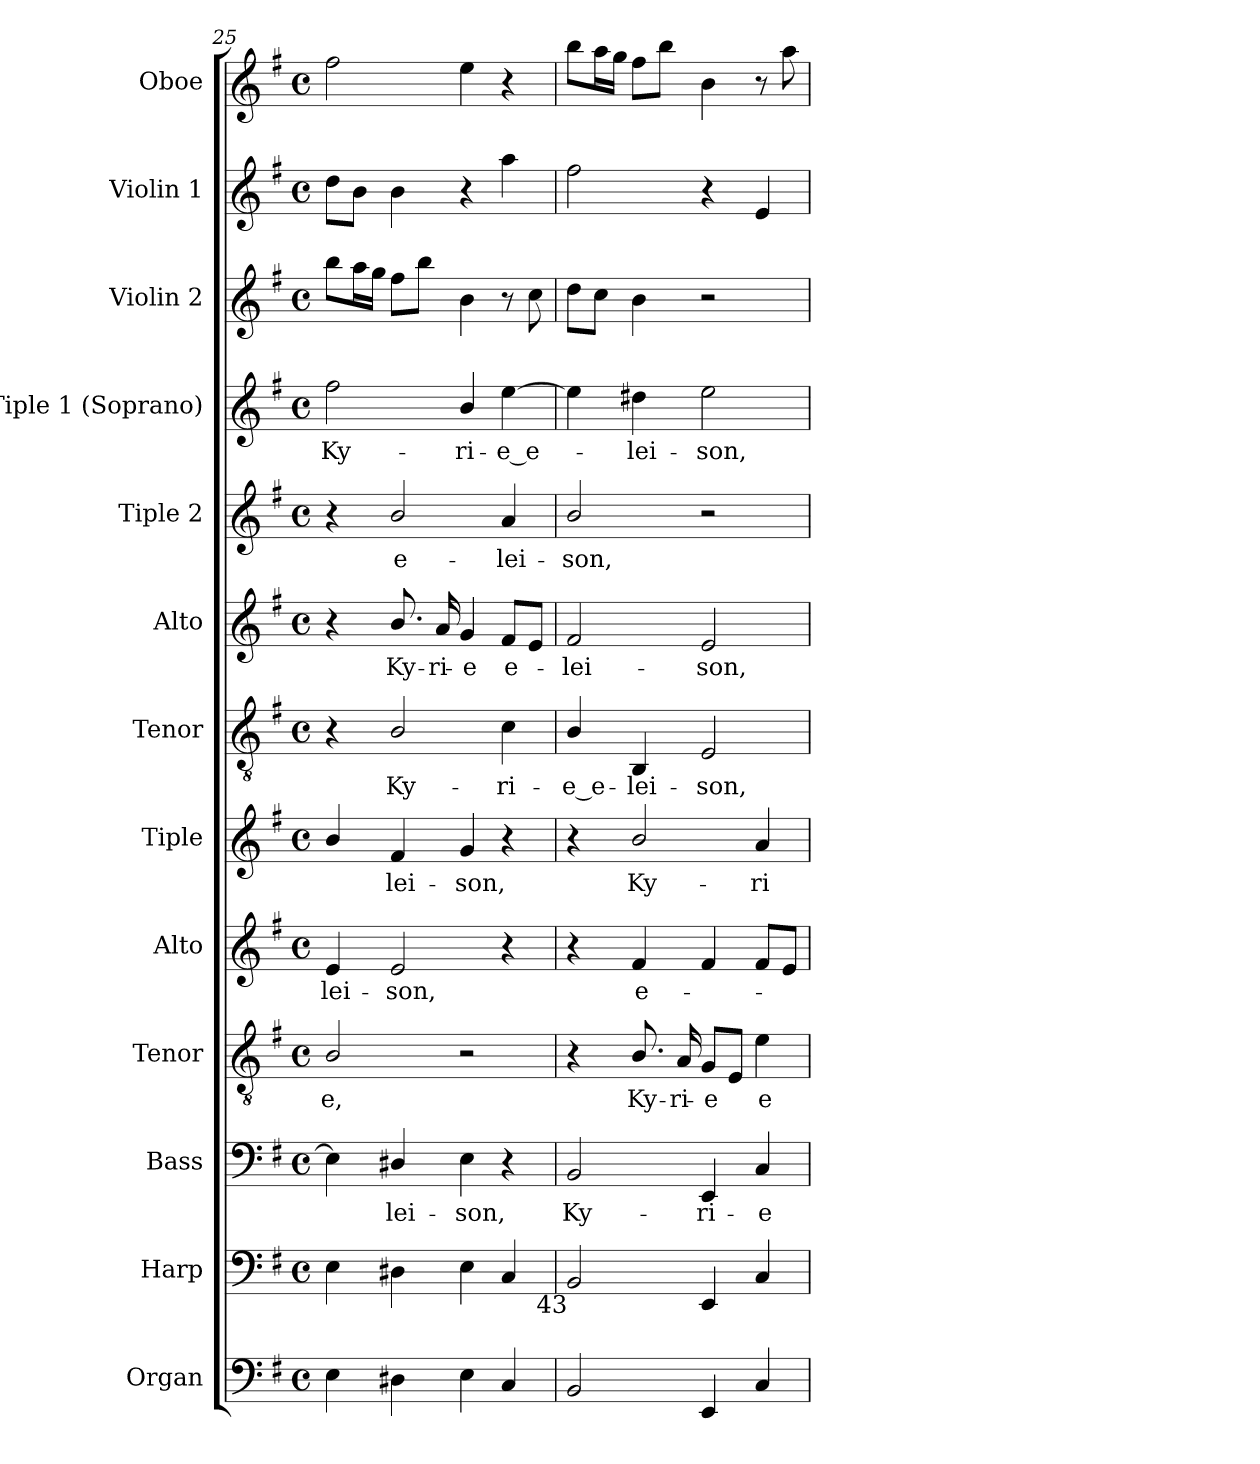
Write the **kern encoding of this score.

**kern	**kern	**kern	**text	**kern	**text	**kern	**text	**kern	**text	**kern	**text	**kern	**text	**kern	**text	**kern	**text	**kern	**kern	**kern
*part13	*part12	*part11	*part11	*part10	*part10	*part9	*part9	*part8	*part8	*part7	*part7	*part6	*part6	*part5	*part5	*part4	*part4	*part3	*part2	*part1
*staff13	*staff12	*staff11	*staff11	*staff10	*staff10	*staff9	*staff9	*staff8	*staff8	*staff7	*staff7	*staff6	*staff6	*staff5	*staff5	*staff4	*staff4	*staff3	*staff2	*staff1
*I"Organ	*I"Harp	*I"Bass	*	*I"Tenor	*	*I"Alto	*	*I"Tiple	*	*I"Tenor	*	*I"Alto	*	*I"Tiple 2	*	*I"Tiple 1 (Soprano)	*	*I"Violin 2	*I"Violin 1	*I"Oboe
*I'Org.	*I'Hp.	*I'B.	*	*I'T.	*	*I'A.	*	*	*	*I'T.	*	*I'A.	*	*	*	*I'S1.	*	*I'Vln. 2	*I'Vln. 1	*I'Ob.
!!LO:PB:g=z
*clefF4	*clefF4	*clefF4	*	*clefGv2	*	*clefG2	*	*clefG2	*	*clefGv2	*	*clefG2	*	*clefG2	*	*clefG2	*	*clefG2	*clefG2	*clefG2
*	*	*	*	*ITrd7c12	*	*	*	*	*	*ITrd7c12	*	*	*	*	*	*	*	*	*	*
*k[f#]	*k[f#]	*k[f#]	*	*k[f#]	*	*k[f#]	*	*k[f#]	*	*k[f#]	*	*k[f#]	*	*k[f#]	*	*k[f#]	*	*k[f#]	*k[f#]	*k[f#]
*G:	*G:	*G:	*	*G:	*	*G:	*	*G:	*	*G:	*	*G:	*	*G:	*	*G:	*	*G:	*G:	*G:
*M4/4	*M4/4	*M4/4	*	*M4/4	*	*M4/4	*	*M4/4	*	*M4/4	*	*M4/4	*	*M4/4	*	*M4/4	*	*M4/4	*M4/4	*M4/4
*met(c)	*met(c)	*met(c)	*	*met(c)	*	*met(c)	*	*met(c)	*	*met(c)	*	*met(c)	*	*met(c)	*	*met(c)	*	*met(c)	*met(c)	*met(c)
=25	=25	=25	=25	=25	=25	=25	=25	=25	=25	=25	=25	=25	=25	=25	=25	=25	=25	=25	=25	=25
!	!	!	!	!	!LO:LY:b:color=#000000	!	!	!	!	!	!	!	!	!	!	!	!	!	!	!
!	!	!	!	!	!	!	!LO:LY:b:color=#000000	!	!	!	!	!	!	!	!	!	!	!	!	!
!	!	!	!	!	!	!	!	!	!	!	!	!	!	!	!	!	!LO:LY:b:color=#000000	!	!	!
4Ei\	4Ei\	4Ei\]	.	2BBi/	-e,	4ei/	-lei-	4bi/	.	4r	.	4r	.	4r	.	2ff#i\	Ky-	8bbi\L	8ddi\L	2ff#i\
.	.	.	.	.	.	.	.	.	.	.	.	.	.	.	.	.	.	16aai\L	8bi\J	.
.	.	.	.	.	.	.	.	.	.	.	.	.	.	.	.	.	.	16ggi\JJ	.	.
!	!	!	!LO:LY:b:color=#000000	!	!	!	!	!	!	!	!	!	!	!	!	!	!	!	!	!
!	!	!	!	!	!	!	!LO:LY:b:color=#000000	!	!	!	!	!	!	!	!	!	!	!	!	!
!	!	!	!	!	!	!	!	!	!LO:LY:b:color=#000000	!	!	!	!	!	!	!	!	!	!	!
!	!	!	!	!	!	!	!	!	!	!	!LO:LY:b:color=#000000	!	!	!	!	!	!	!	!	!
!	!	!	!	!	!	!	!	!	!	!	!	!	!LO:LY:b:color=#000000	!	!	!	!	!	!	!
!	!	!	!	!	!	!	!	!	!	!	!	!	!	!	!LO:LY:b:color=#000000	!	!	!	!	!
4D#Xi\	4D#Xi\	4D#Xi/	-lei-	.	.	2ei/	-son,	4f#i/	-lei-	2BBi/	Ky-	8.bi/	Ky-	2bi/	e-	.	.	8ff#i\L	4bi\	.
.	.	.	.	.	.	.	.	.	.	.	.	.	.	.	.	.	.	8bbi\J	.	.
!	!	!	!	!	!	!	!	!	!	!	!	!	!LO:LY:b:color=#000000	!	!	!	!	!	!	!
.	.	.	.	.	.	.	.	.	.	.	.	16ai/	-ri-	.	.	.	.	.	.	.
!	!	!	!LO:LY:b:color=#000000	!	!	!	!	!	!	!	!	!	!	!	!	!	!	!	!	!
!	!	!	!	!	!	!	!	!	!LO:LY:b:color=#000000	!	!	!	!	!	!	!	!	!	!	!
!	!	!	!	!	!	!	!	!	!	!	!	!	!LO:LY:b:color=#000000	!	!	!	!	!	!	!
!	!	!	!	!	!	!	!	!	!	!	!	!	!	!	!	!	!LO:LY:b:color=#000000	!	!	!
4Ei\	4Ei\	4Ei\	-son,	2r	.	.	.	4gi/	-son,	.	.	4gi/	-e	.	.	4bi/	-ri-	4bi\	4r	4eei\
!	!	!	!	!	!	!	!	!	!	!	!LO:LY:b:color=#000000	!	!	!	!	!	!	!	!	!
!	!	!	!	!	!	!	!	!	!	!	!	!	!LO:LY:b:color=#000000	!	!	!	!	!	!	!
!	!	!	!	!	!	!	!	!	!	!	!	!	!	!	!LO:LY:b:color=#000000	!	!	!	!	!
!	!	!	!	!	!	!	!	!	!	!	!	!	!	!	!	!	!LO:LY:b:color=#000000	!	!	!
4Ci/	4Ci/	4r	.	.	.	4r	.	4r	.	4Ci\	-ri-	8f#i/L	e-	4ai/	-lei-	[4eei\	-e_e-	8r	4aai\	4r
.	.	.	.	.	.	.	.	.	.	.	.	8ei/J	.	.	.	.	.	8cci\	.	.
=26	=26	=26	=26	=26	=26	=26	=26	=26	=26	=26	=26	=26	=26	=26	=26	=26	=26	=26	=26	=26
!	!	!	!LO:LY:b:color=#000000	!	!	!	!	!	!	!	!	!	!	!	!	!	!	!	!	!
!	!	!	!	!	!	!	!	!	!	!	!LO:LY:b:color=#000000	!	!	!	!	!	!	!	!	!
!	!	!	!	!	!	!	!	!	!	!	!	!	!LO:LY:b:color=#000000	!	!	!	!	!	!	!
!	!LO:TX:b:rj:t=43	!	!	!	!	!	!	!	!	!	!	!	!	!	!	!	!	!	!	!
!	!	!	!	!	!	!	!	!	!	!	!	!	!	!	!LO:LY:b:color=#000000	!	!	!	!	!
2BBi/	2BBi/	2BBi/	Ky-	4r	.	4r	.	4r	.	4BBi/	-e_e-	2f#i/	-lei-	2bi/	-son,	4eei\]	.	8ddi\L	2ff#i\	8bbi\L
.	.	.	.	.	.	.	.	.	.	.	.	.	.	.	.	.	.	8cci\J	.	16aai\L
.	.	.	.	.	.	.	.	.	.	.	.	.	.	.	.	.	.	.	.	16ggi\JJ
!	!	!	!	!	!LO:LY:b:color=#000000	!	!	!	!	!	!	!	!	!	!	!	!	!	!	!
!	!	!	!	!	!	!	!LO:LY:b:color=#000000	!	!	!	!	!	!	!	!	!	!	!	!	!
!	!	!	!	!	!	!	!	!	!LO:LY:b:color=#000000	!	!	!	!	!	!	!	!	!	!	!
!	!	!	!	!	!	!	!	!	!	!	!LO:LY:b:color=#000000	!	!	!	!	!	!	!	!	!
!	!	!	!	!	!	!	!	!	!	!	!	!	!	!	!	!	!LO:LY:b:color=#000000	!	!	!
.	.	.	.	8.BBi/	Ky-	4f#i/	e-	2bi/	Ky-	4BBBi/	-lei-	.	.	.	.	4dd#Xi\	-lei-	4bi\	.	8ff#i\L
.	.	.	.	.	.	.	.	.	.	.	.	.	.	.	.	.	.	.	.	8bbi\J
!	!	!	!	!	!LO:LY:b:color=#000000	!	!	!	!	!	!	!	!	!	!	!	!	!	!	!
.	.	.	.	16AAi/	-ri-	.	.	.	.	.	.	.	.	.	.	.	.	.	.	.
!	!	!	!LO:LY:b:color=#000000	!	!	!	!	!	!	!	!	!	!	!	!	!	!	!	!	!
!	!	!	!	!	!LO:LY:b:color=#000000	!	!	!	!	!	!	!	!	!	!	!	!	!	!	!
!	!	!	!	!	!	!	!	!	!	!	!LO:LY:b:color=#000000	!	!	!	!	!	!	!	!	!
!	!	!	!	!	!	!	!	!	!	!	!	!	!LO:LY:b:color=#000000	!	!	!	!	!	!	!
!	!	!	!	!	!	!	!	!	!	!	!	!	!	!	!	!	!LO:LY:b:color=#000000	!	!	!
4EEi/	4EEi/	4EEi/	-ri-	8GGi/L	-e	4f#i/	.	.	.	2EEi/	-son,	2ei/	-son,	2r	.	2eei\	-son,	2r	4r	4bi\
.	.	.	.	8EEi/J	.	.	.	.	.	.	.	.	.	.	.	.	.	.	.	.
!	!	!	!LO:LY:b:color=#000000	!	!	!	!	!	!	!	!	!	!	!	!	!	!	!	!	!
!	!	!	!	!	!LO:LY:b:color=#000000	!	!	!	!	!	!	!	!	!	!	!	!	!	!	!
!	!	!	!	!	!	!	!	!	!LO:LY:b:color=#000000	!	!	!	!	!	!	!	!	!	!	!
4Ci/	4Ci/	4Ci/	-e	4Ei\	e-	8f#i/L	.	4ai/	-ri-	.	.	.	.	.	.	.	.	.	4ei/	8r
.	.	.	.	.	.	8ei/J	.	.	.	.	.	.	.	.	.	.	.	.	.	8aai\
=	=	=	=	=	=	=	=	=	=	=	=	=	=	=	=	=	=	=	=	=
*-	*-	*-	*-	*-	*-	*-	*-	*-	*-	*-	*-	*-	*-	*-	*-	*-	*-	*-	*-	*-
